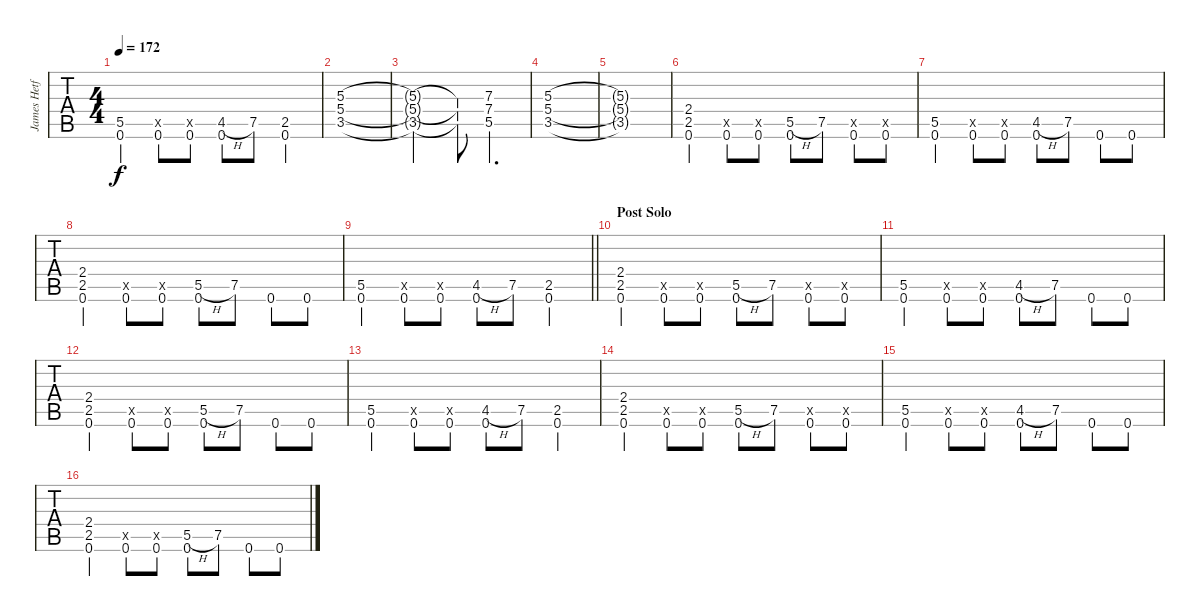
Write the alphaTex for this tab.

\track ("James Hetfield" "James Hetf") {instrument distortionguitar}
\staff {tabs}
\tuning (E4 B3 G3 D3 A2 E2) {hide}
\ts (4 4)
\tempo 172
\clef g2
\ks c
(5.5 0.6).4{dy f} (0.5{x} 0.6).8 (0.5{x} 0.6).8 (4.5{h} 0.6).8 7.5.8 (2.5 0.6).4 |
(5.3 5.4 3.5).1 |
(5.3{t} 5.4{t} 3.5{t}).2 (5.3{t} 5.4{t} 3.5{t}).8 (7.3 7.4 5.5).4{d} |
(5.3 5.4 3.5).1 |
(5.3{t} 5.4{t} 3.5{t}).1 |
(2.4 2.5 0.6).4 (0.5{x} 0.6).8 (0.5{x} 0.6).8 (5.5{h} 0.6).8 7.5.8 (0.5{x} 0.6).8 (0.5{x} 0.6).8 |
(5.5 0.6).4 (0.5{x} 0.6).8 (0.5{x} 0.6).8 (4.5{h} 0.6).8 7.5.8 0.6.8 0.6.8 |
(2.4 2.5 0.6).4 (0.5{x} 0.6).8 (0.5{x} 0.6).8 (5.5{h} 0.6).8 7.5.8 0.6.8 0.6.8 |
\barLineRight lightlight
(5.5 0.6).4 (0.5{x} 0.6).8 (0.5{x} 0.6).8 (4.5{h} 0.6).8 7.5.8 (2.5 0.6).4 |
\section ("" "Post Solo")
(2.4 2.5 0.6).4 (0.5{x} 0.6).8 (0.5{x} 0.6).8 (5.5{h} 0.6).8 7.5.8 (0.5{x} 0.6).8 (0.5{x} 0.6).8 |
(5.5 0.6).4 (0.5{x} 0.6).8 (0.5{x} 0.6).8 (4.5{h} 0.6).8 7.5.8 0.6.8 0.6.8 |
(2.4 2.5 0.6).4 (0.5{x} 0.6).8 (0.5{x} 0.6).8 (5.5{h} 0.6).8 7.5.8 0.6.8 0.6.8 |
(5.5 0.6).4 (0.5{x} 0.6).8 (0.5{x} 0.6).8 (4.5{h} 0.6).8 7.5.8 (2.5 0.6).4 |
(2.4 2.5 0.6).4 (0.5{x} 0.6).8 (0.5{x} 0.6).8 (5.5{h} 0.6).8 7.5.8 (0.5{x} 0.6).8 (0.5{x} 0.6).8 |
(5.5 0.6).4 (0.5{x} 0.6).8 (0.5{x} 0.6).8 (4.5{h} 0.6).8 7.5.8 0.6.8 0.6.8 |
(2.4 2.5 0.6).4 (0.5{x} 0.6).8 (0.5{x} 0.6).8 (5.5{h} 0.6).8 7.5.8 0.6.8 0.6.8
